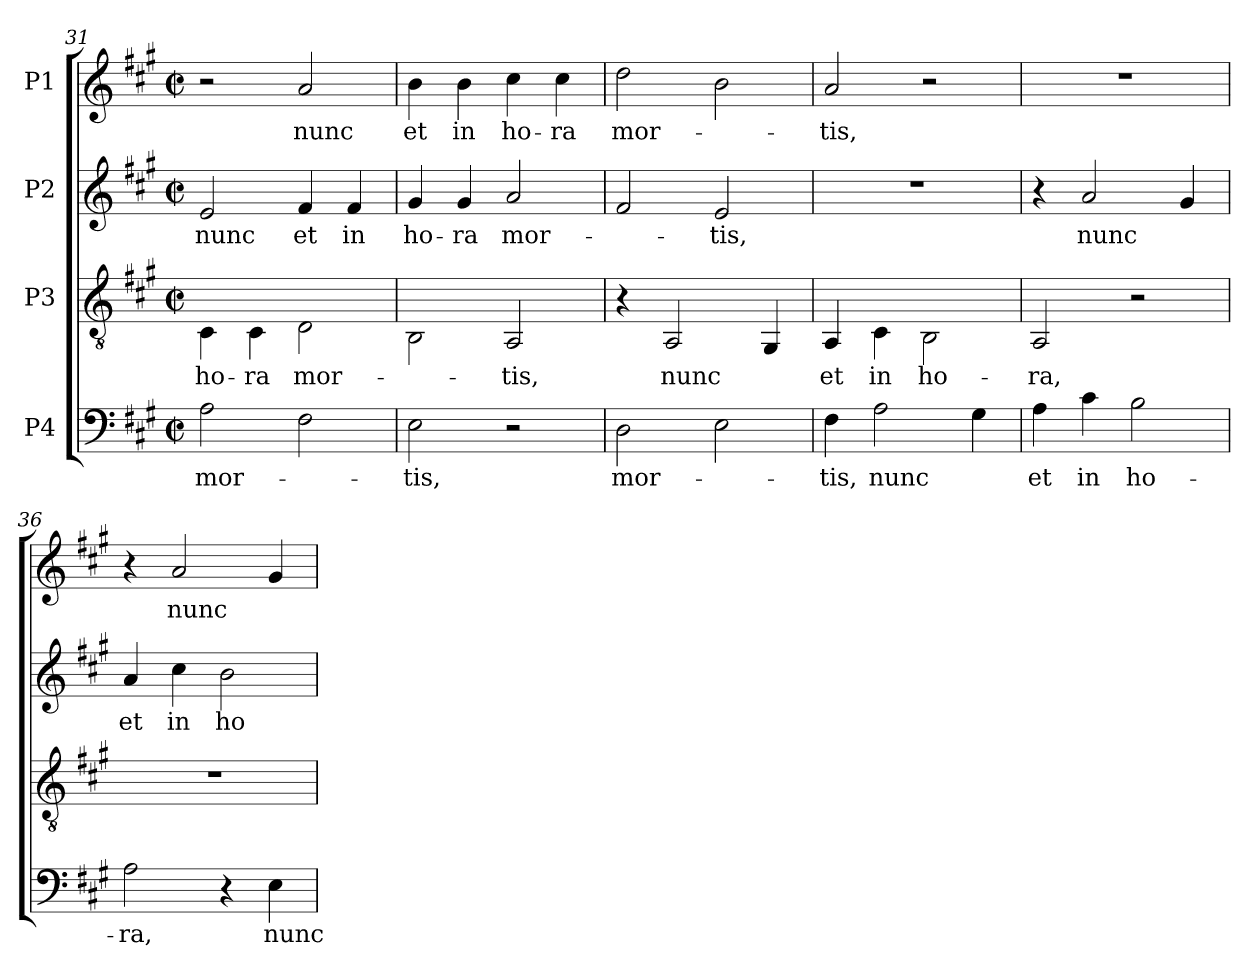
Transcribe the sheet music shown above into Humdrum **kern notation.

**kern	**text	**kern	**text	**kern	**text	**kern	**text
*part4	*part4	*part3	*part3	*part2	*part2	*part1	*part1
*staff4	*staff4	*staff3	*staff3	*staff2	*staff2	*staff1	*staff1
*I"P4	*	*I"P3	*	*I"P2	*	*I"P1	*
*clefF4	*	*clefGv2	*	*clefG2	*	*clefG2	*
*k[f#c#g#]	*	*k[f#c#g#]	*	*k[f#c#g#]	*	*k[f#c#g#]	*
*A:	*	*A:	*	*A:	*	*A:	*
*M2/2	*	*M2/2	*	*M2/2	*	*M2/2	*
*met(c|)	*	*met(c|)	*	*met(c|)	*	*met(c|)	*
=31	=31	=31	=31	=31	=31	=31	=31
!	!LO:LY:b:color=#000000	!	!	!	!	!	!
!	!	!	!LO:LY:b:color=#000000	!	!	!	!
!	!	!	!	!	!LO:LY:b:color=#000000	!	!
2Ai\	mor-	4C#i\	ho-	2ei/	nunc	2r	.
!	!	!	!LO:LY:b:color=#000000	!	!	!	!
.	.	4C#i\	-ra	.	.	.	.
!	!	!	!LO:LY:b:color=#000000	!	!	!	!
!	!	!	!	!	!LO:LY:b:color=#000000	!	!
!	!	!	!	!	!	!	!LO:LY:b:color=#000000
2F#i\	.	2Di\	mor-	4f#i/	et	2ai/	nunc
!	!	!	!	!	!LO:LY:b:color=#000000	!	!
.	.	.	.	4f#i/	in	.	.
=32	=32	=32	=32	=32	=32	=32	=32
!	!LO:LY:b:color=#000000	!	!	!	!	!	!
!	!	!	!	!	!LO:LY:b:color=#000000	!	!
!	!	!	!	!	!	!	!LO:LY:b:color=#000000
2Ei\	-tis,	2BBi\	.	4g#i/	ho-	4bi\	et
!	!	!	!	!	!LO:LY:b:color=#000000	!	!
!	!	!	!	!	!	!	!LO:LY:b:color=#000000
.	.	.	.	4g#i/	-ra	4bi\	in
!	!	!	!LO:LY:b:color=#000000	!	!	!	!
!	!	!	!	!	!LO:LY:b:color=#000000	!	!
!	!	!	!	!	!	!	!LO:LY:b:color=#000000
2r	.	2AAi/	-tis,	2ai/	mor-	4cc#i\	ho-
!	!	!	!	!	!	!	!LO:LY:b:color=#000000
.	.	.	.	.	.	4cc#i\	-ra
=33	=33	=33	=33	=33	=33	=33	=33
!	!LO:LY:b:color=#000000	!	!	!	!	!	!
!	!	!	!	!	!	!	!LO:LY:b:color=#000000
2Di\	mor-	4r	.	2f#i/	.	2ddi\	mor-
!	!	!	!LO:LY:b:color=#000000	!	!	!	!
.	.	2AAi/	nunc	.	.	.	.
!	!	!	!	!	!LO:LY:b:color=#000000	!	!
2Ei\	.	.	.	2ei/	-tis,	2bi\	.
.	.	4GG#i/	.	.	.	.	.
!!LO:LB:g=z
=34	=34	=34	=34	=34	=34	=34	=34
!	!LO:LY:b:color=#000000	!	!	!	!	!	!
!	!	!	!LO:LY:b:color=#000000	!	!	!	!
!	!	!	!	!	!	!	!LO:LY:b:color=#000000
4F#i\	-tis,	4AAi/	et	1r	.	2ai/	-tis,
!	!LO:LY:b:color=#000000	!	!	!	!	!	!
!	!	!	!LO:LY:b:color=#000000	!	!	!	!
2Ai\	nunc	4C#i\	in	.	.	.	.
!	!	!	!LO:LY:b:color=#000000	!	!	!	!
.	.	2BBi\	ho-	.	.	2r	.
4G#i\	.	.	.	.	.	.	.
=35	=35	=35	=35	=35	=35	=35	=35
!	!LO:LY:b:color=#000000	!	!	!	!	!	!
!	!	!	!LO:LY:b:color=#000000	!	!	!	!
4Ai\	et	2AAi/	-ra,	4r	.	1r	.
!	!LO:LY:b:color=#000000	!	!	!	!	!	!
!	!	!	!	!	!LO:LY:b:color=#000000	!	!
4c#i\	in	.	.	2ai/	nunc	.	.
!	!LO:LY:b:color=#000000	!	!	!	!	!	!
2Bi\	ho-	2r	.	.	.	.	.
.	.	.	.	4g#i/	.	.	.
=36	=36	=36	=36	=36	=36	=36	=36
!	!LO:LY:b:color=#000000	!	!	!	!	!	!
!	!	!	!	!	!LO:LY:b:color=#000000	!	!
2Ai\	-ra,	1r	.	4ai/	et	4r	.
!	!	!	!	!	!LO:LY:b:color=#000000	!	!
!	!	!	!	!	!	!	!LO:LY:b:color=#000000
.	.	.	.	4cc#i\	in	2ai/	nunc
!	!	!	!	!	!LO:LY:b:color=#000000	!	!
4r	.	.	.	2bi\	ho-	.	.
!	!LO:LY:b:color=#000000	!	!	!	!	!	!
4Ei\	nunc	.	.	.	.	4g#i/	.
=	=	=	=	=	=	=	=
*-	*-	*-	*-	*-	*-	*-	*-
